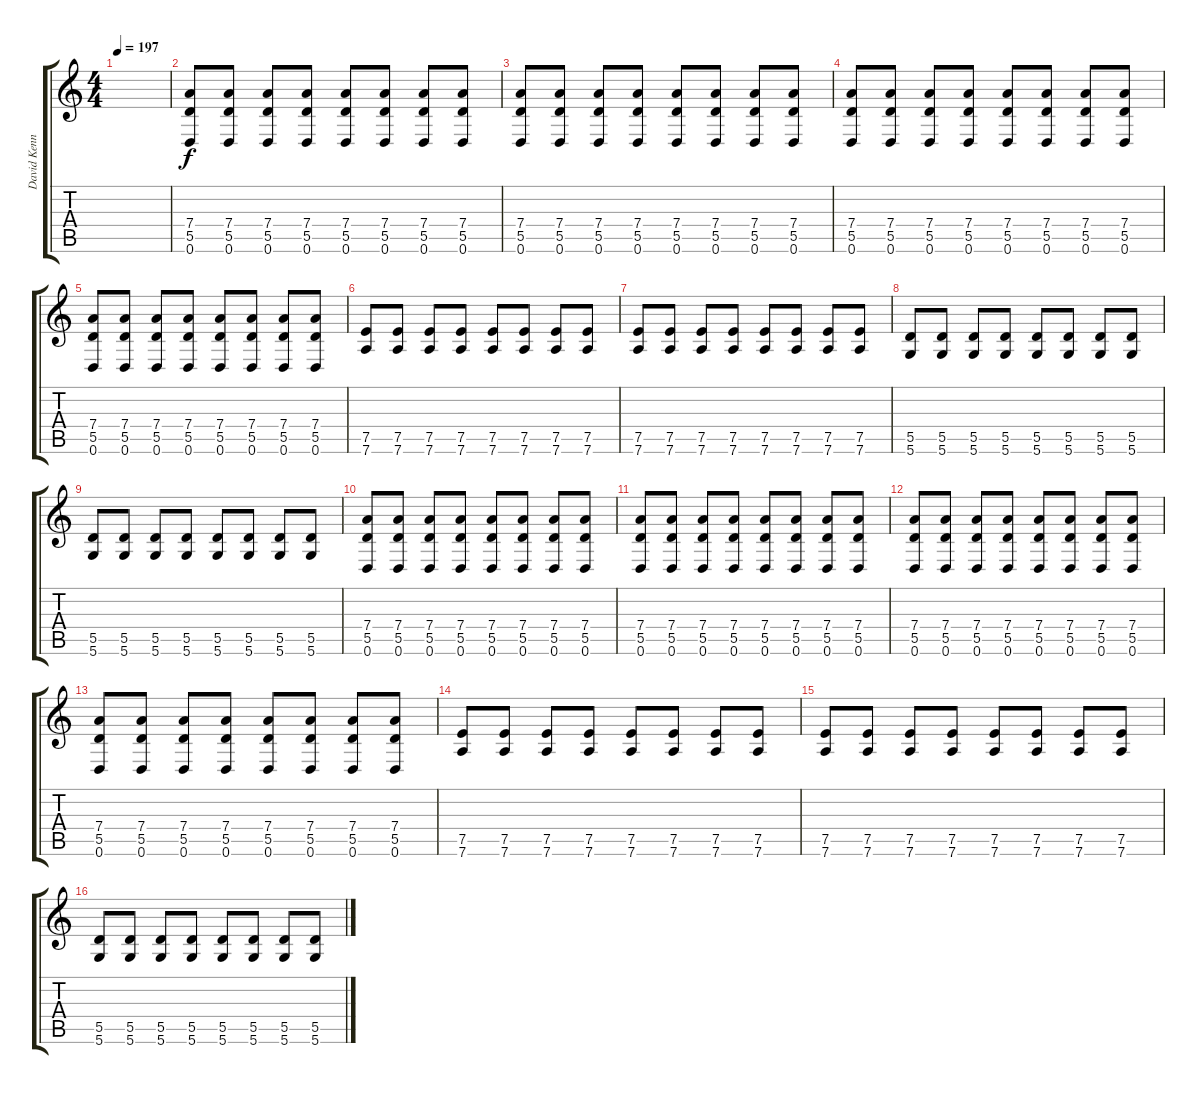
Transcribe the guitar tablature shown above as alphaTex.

\track ("David Kennedy (Distortion)" "David Kenn") {instrument distortionguitar}
\staff {score tabs}
\tuning (E4 B3 G3 D3 A2 D2) {hide}
\ts (4 4)
\tempo 197
\clef g2
\ks c
|
(7.4 5.5 0.6).8 (7.4 5.5 0.6).8 (7.4 5.5 0.6).8 (7.4 5.5 0.6).8 (7.4 5.5 0.6).8 (7.4 5.5 0.6).8 (7.4 5.5 0.6).8 (7.4 5.5 0.6).8 |
(7.4 5.5 0.6).8 (7.4 5.5 0.6).8 (7.4 5.5 0.6).8 (7.4 5.5 0.6).8 (7.4 5.5 0.6).8 (7.4 5.5 0.6).8 (7.4 5.5 0.6).8 (7.4 5.5 0.6).8 |
(7.4 5.5 0.6).8 (7.4 5.5 0.6).8 (7.4 5.5 0.6).8 (7.4 5.5 0.6).8 (7.4 5.5 0.6).8 (7.4 5.5 0.6).8 (7.4 5.5 0.6).8 (7.4 5.5 0.6).8 |
(7.4 5.5 0.6).8 (7.4 5.5 0.6).8 (7.4 5.5 0.6).8 (7.4 5.5 0.6).8 (7.4 5.5 0.6).8 (7.4 5.5 0.6).8 (7.4 5.5 0.6).8 (7.4 5.5 0.6).8 |
(7.5 7.6).8 (7.5 7.6).8 (7.5 7.6).8 (7.5 7.6).8 (7.5 7.6).8 (7.5 7.6).8 (7.5 7.6).8 (7.5 7.6).8 |
(7.5 7.6).8 (7.5 7.6).8 (7.5 7.6).8 (7.5 7.6).8 (7.5 7.6).8 (7.5 7.6).8 (7.5 7.6).8 (7.5 7.6).8 |
(5.5 5.6).8 (5.5 5.6).8 (5.5 5.6).8 (5.5 5.6).8 (5.5 5.6).8 (5.5 5.6).8 (5.5 5.6).8 (5.5 5.6).8 |
(5.5 5.6).8 (5.5 5.6).8 (5.5 5.6).8 (5.5 5.6).8 (5.5 5.6).8 (5.5 5.6).8 (5.5 5.6).8 (5.5 5.6).8 |
(7.4 5.5 0.6).8 (7.4 5.5 0.6).8 (7.4 5.5 0.6).8 (7.4 5.5 0.6).8 (7.4 5.5 0.6).8 (7.4 5.5 0.6).8 (7.4 5.5 0.6).8 (7.4 5.5 0.6).8 |
(7.4 5.5 0.6).8 (7.4 5.5 0.6).8 (7.4 5.5 0.6).8 (7.4 5.5 0.6).8 (7.4 5.5 0.6).8 (7.4 5.5 0.6).8 (7.4 5.5 0.6).8 (7.4 5.5 0.6).8 |
(7.4 5.5 0.6).8 (7.4 5.5 0.6).8 (7.4 5.5 0.6).8 (7.4 5.5 0.6).8 (7.4 5.5 0.6).8 (7.4 5.5 0.6).8 (7.4 5.5 0.6).8 (7.4 5.5 0.6).8 |
(7.4 5.5 0.6).8 (7.4 5.5 0.6).8 (7.4 5.5 0.6).8 (7.4 5.5 0.6).8 (7.4 5.5 0.6).8 (7.4 5.5 0.6).8 (7.4 5.5 0.6).8 (7.4 5.5 0.6).8 |
(7.5 7.6).8 (7.5 7.6).8 (7.5 7.6).8 (7.5 7.6).8 (7.5 7.6).8 (7.5 7.6).8 (7.5 7.6).8 (7.5 7.6).8 |
(7.5 7.6).8 (7.5 7.6).8 (7.5 7.6).8 (7.5 7.6).8 (7.5 7.6).8 (7.5 7.6).8 (7.5 7.6).8 (7.5 7.6).8 |
(5.5 5.6).8 (5.5 5.6).8 (5.5 5.6).8 (5.5 5.6).8 (5.5 5.6).8 (5.5 5.6).8 (5.5 5.6).8 (5.5 5.6).8
